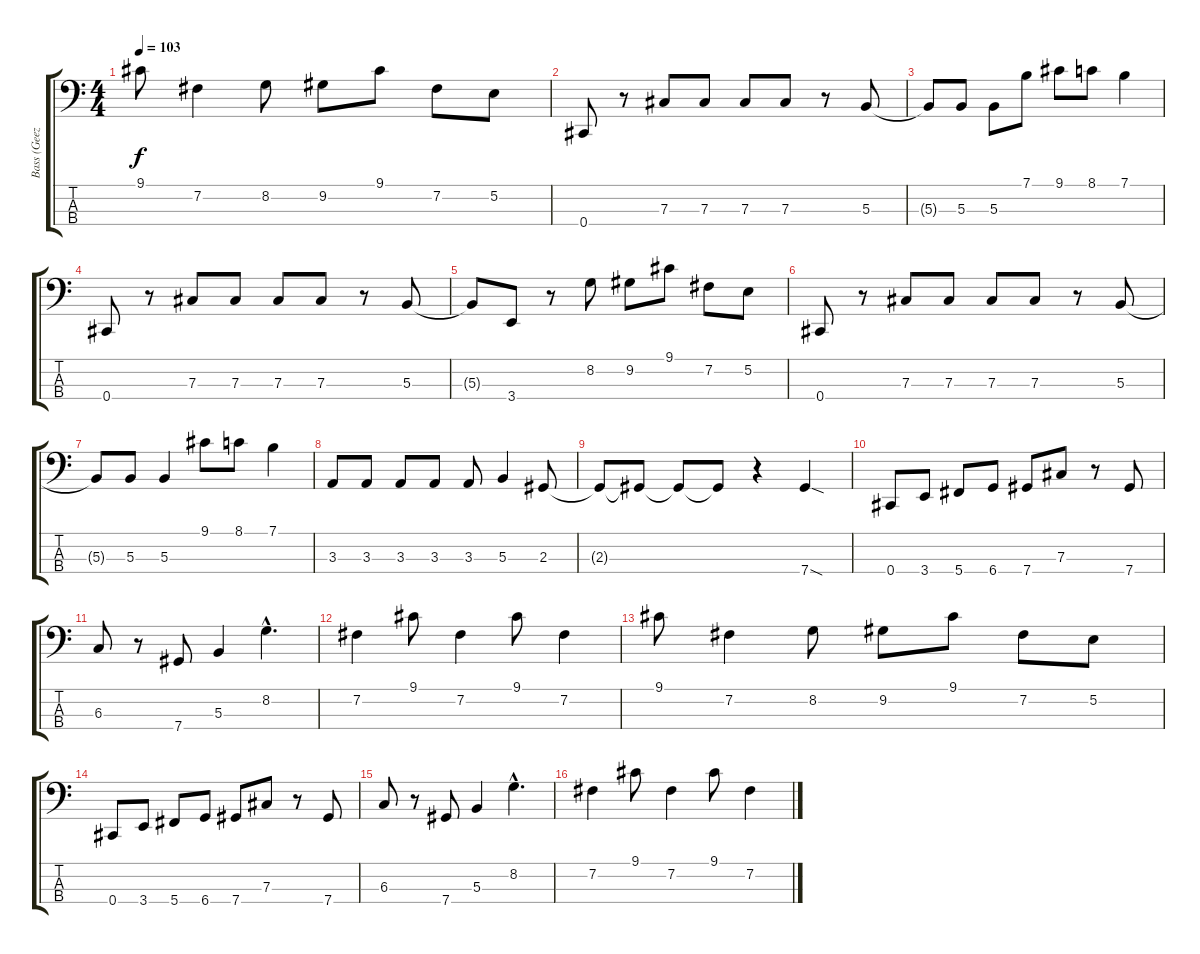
\track ("Bass (Geeze Butler)" "Bass (Geez") {instrument electricbassfinger}
\staff {score tabs}
\tuning (E2 B1 Gb1 Db1) {hide}
\ts (4 4)
\tempo 103
\clef f4
\ks c
9.1.8{dy f} 7.2.4 8.2.8 9.2.8 9.1.8 7.2.8 5.2.8 |
0.4.8 r.8 7.3.8 7.3.8 7.3.8 7.3.8 r.8 5.3.8 |
5.3{t}.8 5.3.8 5.3.8 7.1.8 9.1.8 8.1.8 7.1.4 |
0.4.8 r.8 7.3.8 7.3.8 7.3.8 7.3.8 r.8 5.3.8 |
5.3{t}.8 3.4.8 r.8 8.2.8 9.2.8 9.1.8 7.2.8 5.2.8 |
0.4.8 r.8 7.3.8 7.3.8 7.3.8 7.3.8 r.8 5.3.8 |
5.3{t}.8 5.3.8 5.3.4 9.1.8 8.1.8 7.1.4 |
3.3.8 3.3.8 3.3.8 3.3.8 3.3.8 5.3.4 2.3.8 |
2.3{t}.8 2.3{t}.8 2.3{t}.8 2.3{t}.8 r.4 7.4{sod}.4 |
0.4.8 3.4.8 5.4.8 6.4.8 7.4.8 7.3.8 r.8 7.4.8 |
6.3.8 r.8 7.4.8 5.3.4 8.2{hac}.4{d} |
7.2.4 9.1.8 7.2.4 9.1.8 7.2.4 |
9.1.8 7.2.4 8.2.8 9.2.8 9.1.8 7.2.8 5.2.8 |
0.4.8 3.4.8 5.4.8 6.4.8 7.4.8 7.3.8 r.8 7.4.8 |
6.3.8 r.8 7.4.8 5.3.4 8.2{hac}.4{d} |
7.2.4 9.1.8 7.2.4 9.1.8 7.2.4
